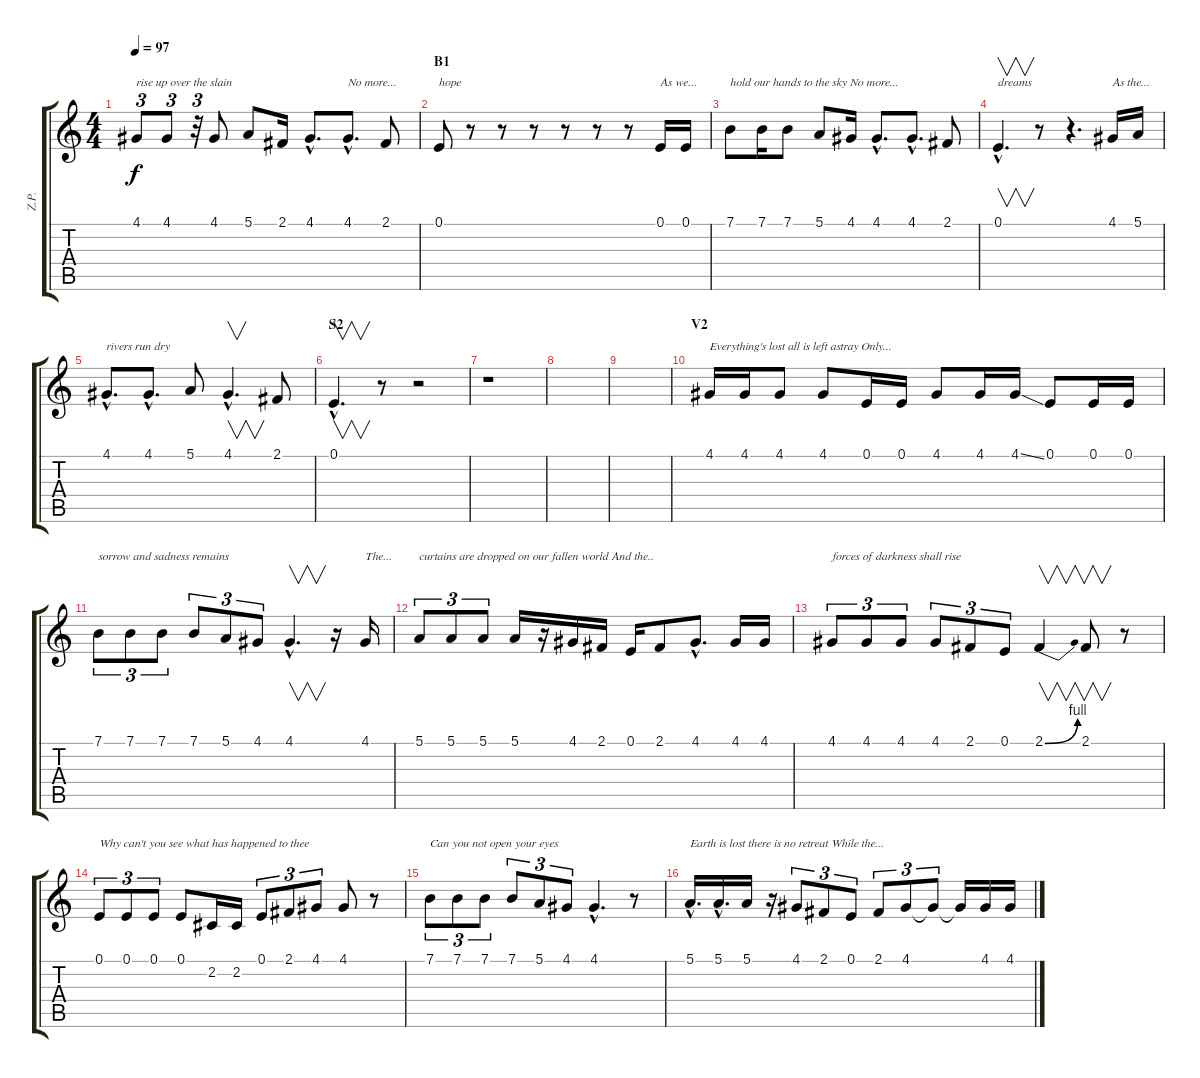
\track ("Z.P." "Z.P.") {instrument frenchhorn}
\staff {score tabs}
\tuning (E4 B3 G3 D3 A2 E2) {hide}
\ts (4 4)
\tempo 97
\clef g2
\ks c
4.1.8{tu (3 2) txt "rise up over the slain" dy f} 4.1.8{tu (3 2)} r.32{tu (3 2)} 4.1.8 5.1.8 2.1.16 4.1{hac}.8{d} 4.1{hac}.8{d txt "No more..."} 2.1.8 |
\section ("" "B1")
0.1.8{txt "hope"} r.8 r.8 r.8 r.8 r.8 r.8 0.1.16{txt "As we..."} 0.1.16 |
7.1.8{txt "hold our hands to the sky No more..."} 7.1.16 7.1.8 5.1.8 4.1.16 4.1{hac}.8{d} 4.1{hac}.8{d} 2.1.8 |
0.1{hac}.4{v d txt "dreams"} r.8 r.4{d} 4.1.16{txt "As the..."} 5.1.16 |
4.1{hac}.8{d txt "rivers run dry"} 4.1{hac}.8{d} 5.1.8 4.1{hac}.4{v d} 2.1.8 |
\section ("" "S2")
0.1{hac}.4{v d} r.8 r.2 |
r.1 |
|
|
\section ("" "V2")
4.1.16{txt "Everything's lost all is left astray Only..."} 4.1.16 4.1.8 4.1.8 0.1.16 0.1.16 4.1.8 4.1.16 4.1{ss}.16 0.1.8 0.1.16 0.1.16 |
7.1.8{tu (3 2) txt "sorrow and sadness remains"} 7.1.8{tu (3 2)} 7.1.8{tu (3 2)} 7.1.8{tu (3 2)} 5.1.8{tu (3 2)} 4.1.8{tu (3 2)} 4.1{hac}.4{v d} r.16 4.1.16{txt "The..."} |
5.1.8{tu (3 2) txt "curtains are dropped on our fallen world And the.."} 5.1.8{tu (3 2)} 5.1.8{tu (3 2)} 5.1.16 r.16 4.1.16 2.1.16 0.1.16 2.1.8 4.1{hac}.8{d} 4.1.16 4.1.16 |
4.1.8{tu (3 2) txt "forces of darkness shall rise"} 4.1.8{tu (3 2)} 4.1.8{tu (3 2)} 4.1.8{tu (3 2)} 2.1.8{tu (3 2)} 0.1.8{tu (3 2)} 2.1{be (bend 0 0 60 4)}.4{v} 2.1.8{v} r.8 |
0.1.8{tu (3 2) txt "Why can't you see what has happened to thee "} 0.1.8{tu (3 2)} 0.1.8{tu (3 2)} 0.1.8 2.2.16 2.2.16 0.1.8{tu (3 2)} 2.1.8{tu (3 2)} 4.1.8{tu (3 2)} 4.1.8 r.8 |
7.1.8{tu (3 2) txt "Can you not open your eyes"} 7.1.8{tu (3 2)} 7.1.8{tu (3 2)} 7.1.8{tu (3 2)} 5.1.8{tu (3 2)} 4.1.8{tu (3 2)} 4.1{hac}.4{d} r.8 |
5.1{hac}.16{d txt "Earth is lost there is no retreat While the..."} 5.1{hac}.16{d} 5.1.16 r.16 4.1.8{tu (3 2)} 2.1.8{tu (3 2)} 0.1.8{tu (3 2)} 2.1.8{tu (3 2)} 4.1.8{tu (3 2)} 4.1{t}.8{tu (3 2)} 4.1{t}.16 4.1.16 4.1.16
